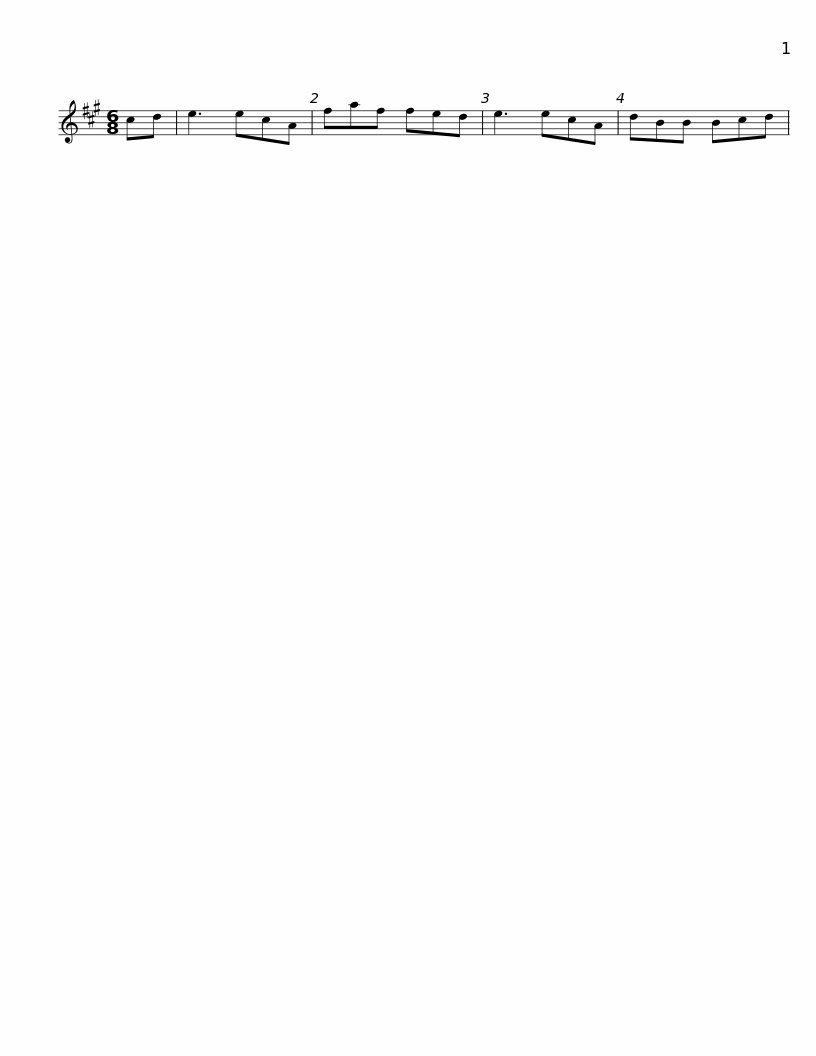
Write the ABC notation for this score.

X:1
L:1/8
M:6/8
I:linebreak $
K:A
V:1 treble
V:1
 cd | e3 ecA | faf fed | e3 ecA | dBB Bcd | %5
